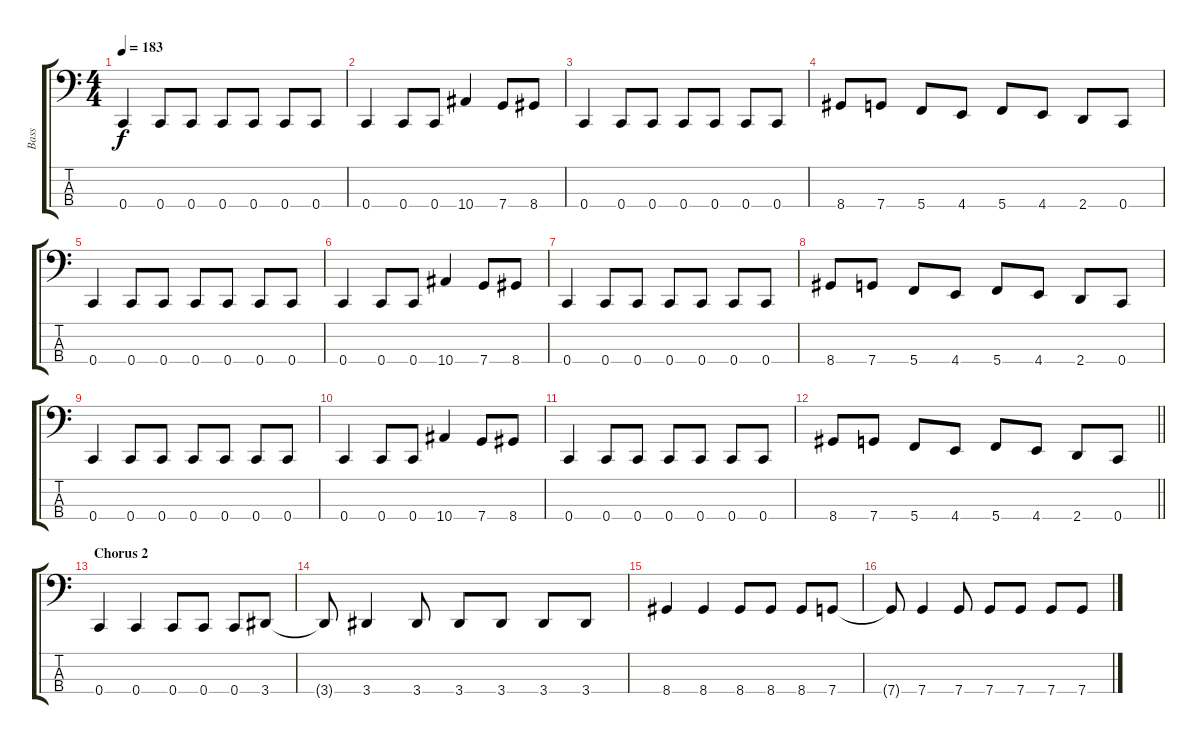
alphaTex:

\track ("Bass" "Bass") {instrument electricbasspick}
\staff {score tabs}
\tuning (F2 C2 G1 C1) {hide}
\ts (4 4)
\tempo 183
\clef f4
\ks aminor
0.4.4{dy f} 0.4.8 0.4.8 0.4.8 0.4.8 0.4.8 0.4.8 |
0.4.4 0.4.8 0.4.8 10.4.4 7.4.8 8.4.8 |
0.4.4 0.4.8 0.4.8 0.4.8 0.4.8 0.4.8 0.4.8 |
8.4.8 7.4.8 5.4.8 4.4.8 5.4.8 4.4.8 2.4.8 0.4.8 |
0.4.4 0.4.8 0.4.8 0.4.8 0.4.8 0.4.8 0.4.8 |
0.4.4 0.4.8 0.4.8 10.4.4 7.4.8 8.4.8 |
0.4.4 0.4.8 0.4.8 0.4.8 0.4.8 0.4.8 0.4.8 |
8.4.8 7.4.8 5.4.8 4.4.8 5.4.8 4.4.8 2.4.8 0.4.8 |
0.4.4 0.4.8 0.4.8 0.4.8 0.4.8 0.4.8 0.4.8 |
0.4.4 0.4.8 0.4.8 10.4.4 7.4.8 8.4.8 |
0.4.4 0.4.8 0.4.8 0.4.8 0.4.8 0.4.8 0.4.8 |
\barLineRight lightlight
8.4.8 7.4.8 5.4.8 4.4.8 5.4.8 4.4.8 2.4.8 0.4.8 |
\section ("" "Chorus 2")
0.4.4 0.4.4 0.4.8 0.4.8 0.4.8 3.4.8 |
3.4{t}.8 3.4.4 3.4.8 3.4.8 3.4.8 3.4.8 3.4.8 |
8.4.4 8.4.4 8.4.8 8.4.8 8.4.8 7.4.8 |
7.4{t}.8 7.4.4 7.4.8 7.4.8 7.4.8 7.4.8 7.4.8
